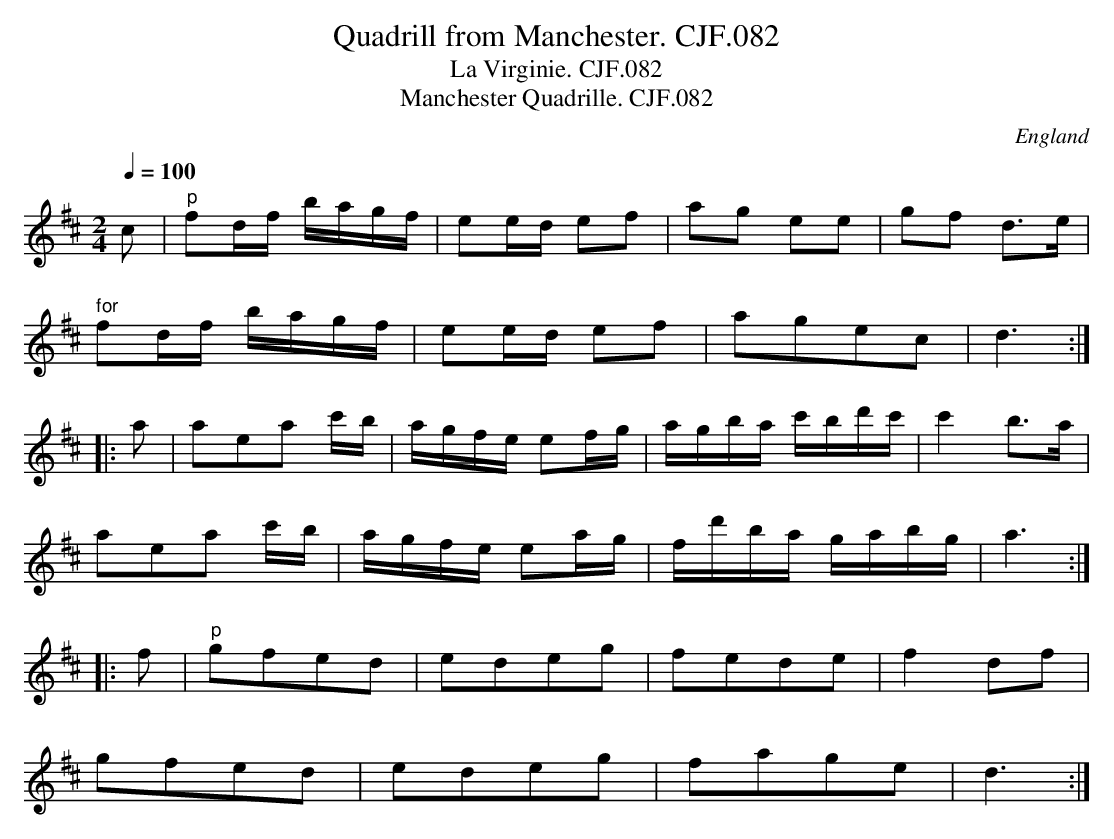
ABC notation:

X:1
T:Quadrill from Manchester. CJF.082
T:La Virginie. CJF.082
T:Manchester Quadrille. CJF.082
O:England
M:2/4
L:1/8
Q:1/4=100
K:D major
c|"p"fd/f/ b/a/g/f/|ee/d/ ef|ag ee|gf d>e|!
" for"fd/f/ b/a/g/f/|ee/d/ ef|agec|hd3:|!
|:a|aea c'/b/|a/g/f/e/ ef/g/|a/g/b/a/ c'/b/d'/c'/|\
c'2b>a|!
aea c'/b/|a/g/f/e/ ea/g/|\
f/d'/b/a/ g/a/b/g/|a3:|!
|:f|"p"gfed|edeg|fede|f2df|!
gfed|edeg|fage|d3:|
